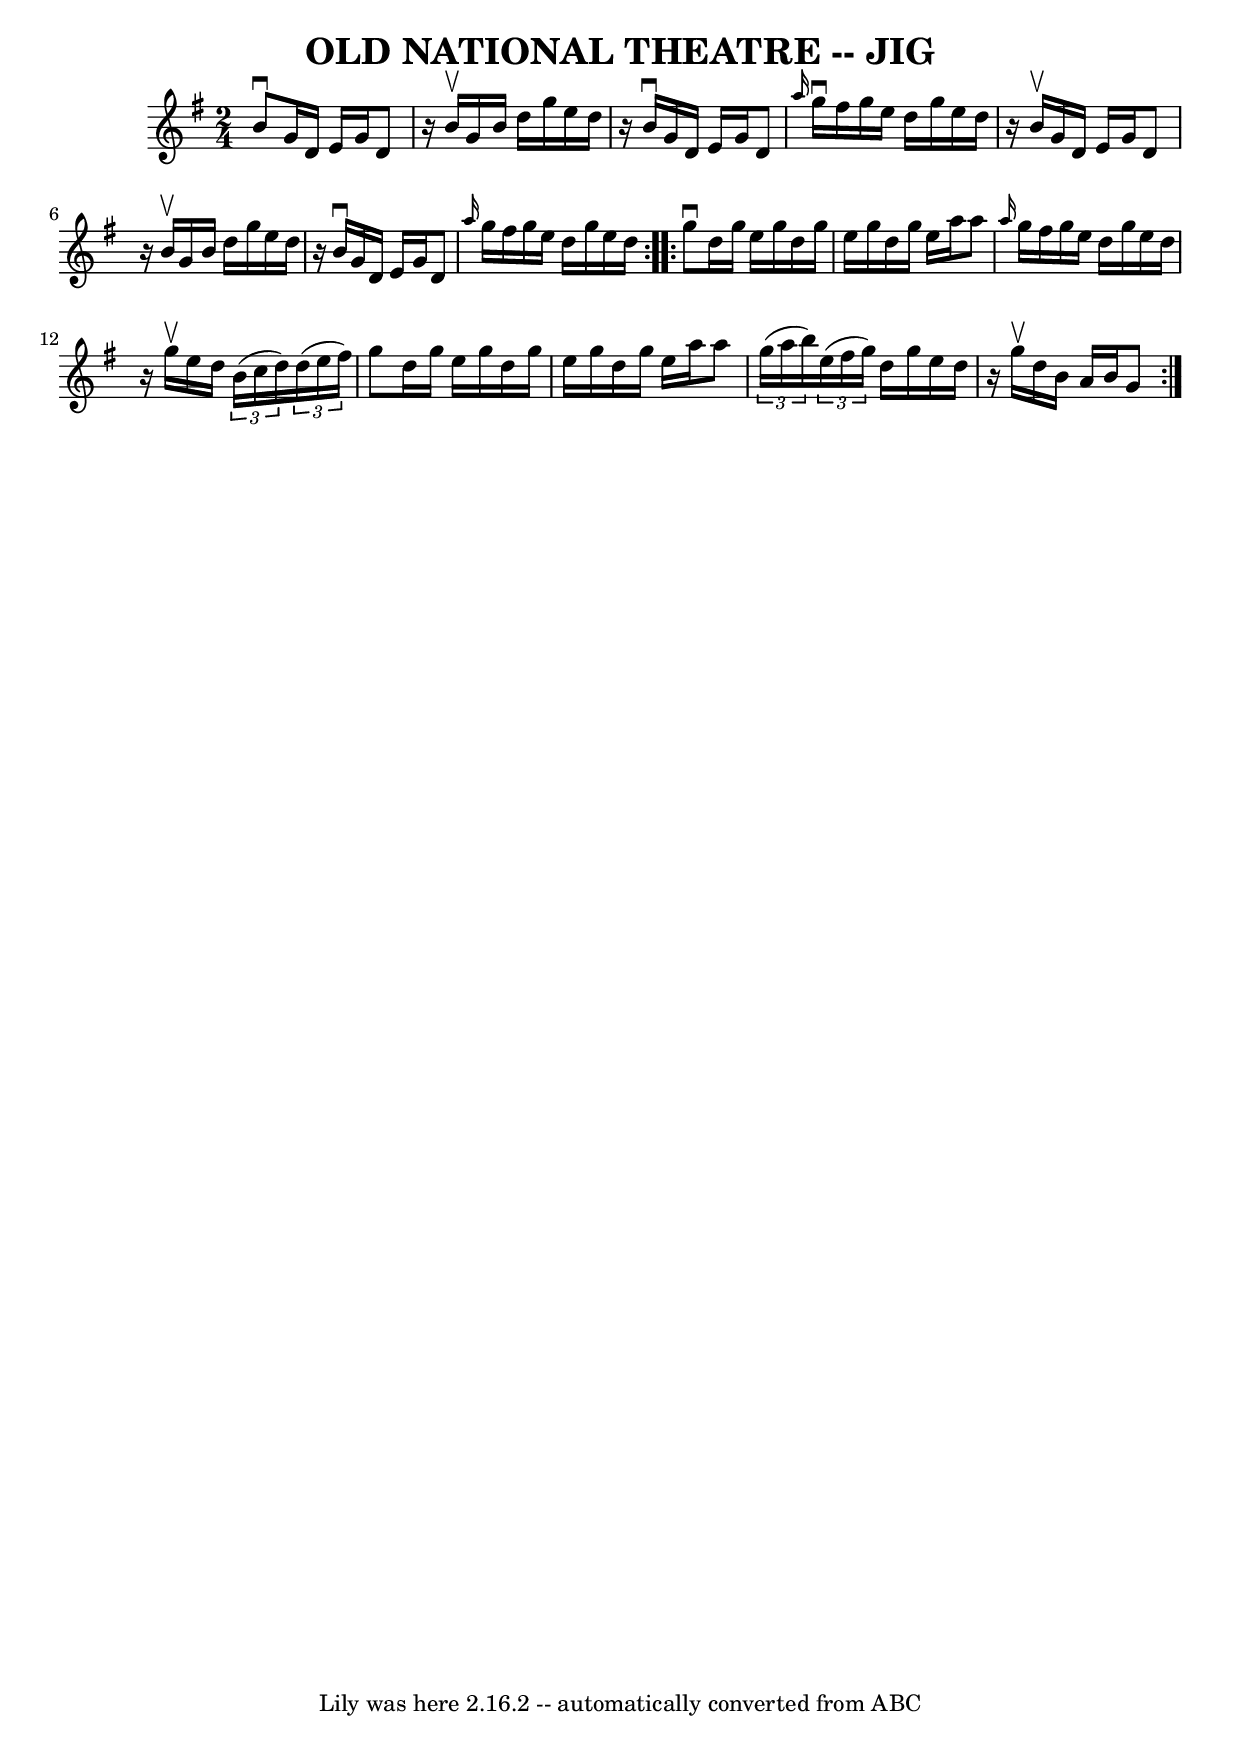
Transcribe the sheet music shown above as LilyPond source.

\version "2.16.2"
\include "Mammoth.ily"
\header {
	%% book = "Ryan's Mammoth Collection of Fiddle Tunes"
	crossRefNumber = "1"
	footnotes = ""
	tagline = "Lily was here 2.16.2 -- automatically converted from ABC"
	title = "OLD NATIONAL THEATRE -- JIG"
}
voicedefault =  {


\repeat volta 2 {
\time 2/4 
\key g \major b'8^\downbow g'16 d'16 e'16 g'16 d'8   
 |
   r16 b'16^\upbow g'16 b'16 d''16 g''16 e''16 d''16 
   |
   r16 b'16^\downbow g'16 d'16 e'16 g'16 d'8    
|
 \grace { a''16  } g''16^\downbow fis''16 g''16 e''16    
d''16 g''16 e''16 d''16    |
     |
   r16 b'16^\upbow   
g'16 d'16 e'16 g'16 d'8    |
   r16 b'16^\upbow g'16    
b'16 d''16 g''16 e''16 d''16    |
   r16 b'16^\downbow   
g'16 d'16 e'16 g'16 d'8    |
 \grace { a''16  } g''16    
fis''16 g''16 e''16 d''16 g''16 e''16 d''16    }     
\repeat volta 2 { g''8^\downbow d''16 g''16 e''16 g''16 d''16  
 g''16    |
 e''16 g''16 d''16 g''16 e''16 a''16    
a''8    |
 \grace { a''16  } g''16 fis''16 g''16 e''16    
d''16 g''16 e''16 d''16    |
   r16 g''16^\upbow e''16    
d''16    \times 2/3 { b'16 (c''16 d''16) }   \times 2/3 { d''16 (
 e''16 fis''16) }   |
     |
 g''8 d''16 g''16    
e''16 g''16 d''16 g''16    |
 e''16 g''16 d''16 g''16 
 e''16 a''16 a''8    |
   \times 2/3 { g''16 (a''16 b''16 
) }   \times 2/3 { e''16 (fis''16 g''16) } d''16 g''16    
e''16 d''16    |
   r16 g''16^\upbow d''16 b'16 a'16 b'16  
 g'8    }   
}

\score{
    <<

	\context Staff="default"
	{
	    \voicedefault 
	}

    >>
	\layout {
	}
	\midi {}
}
